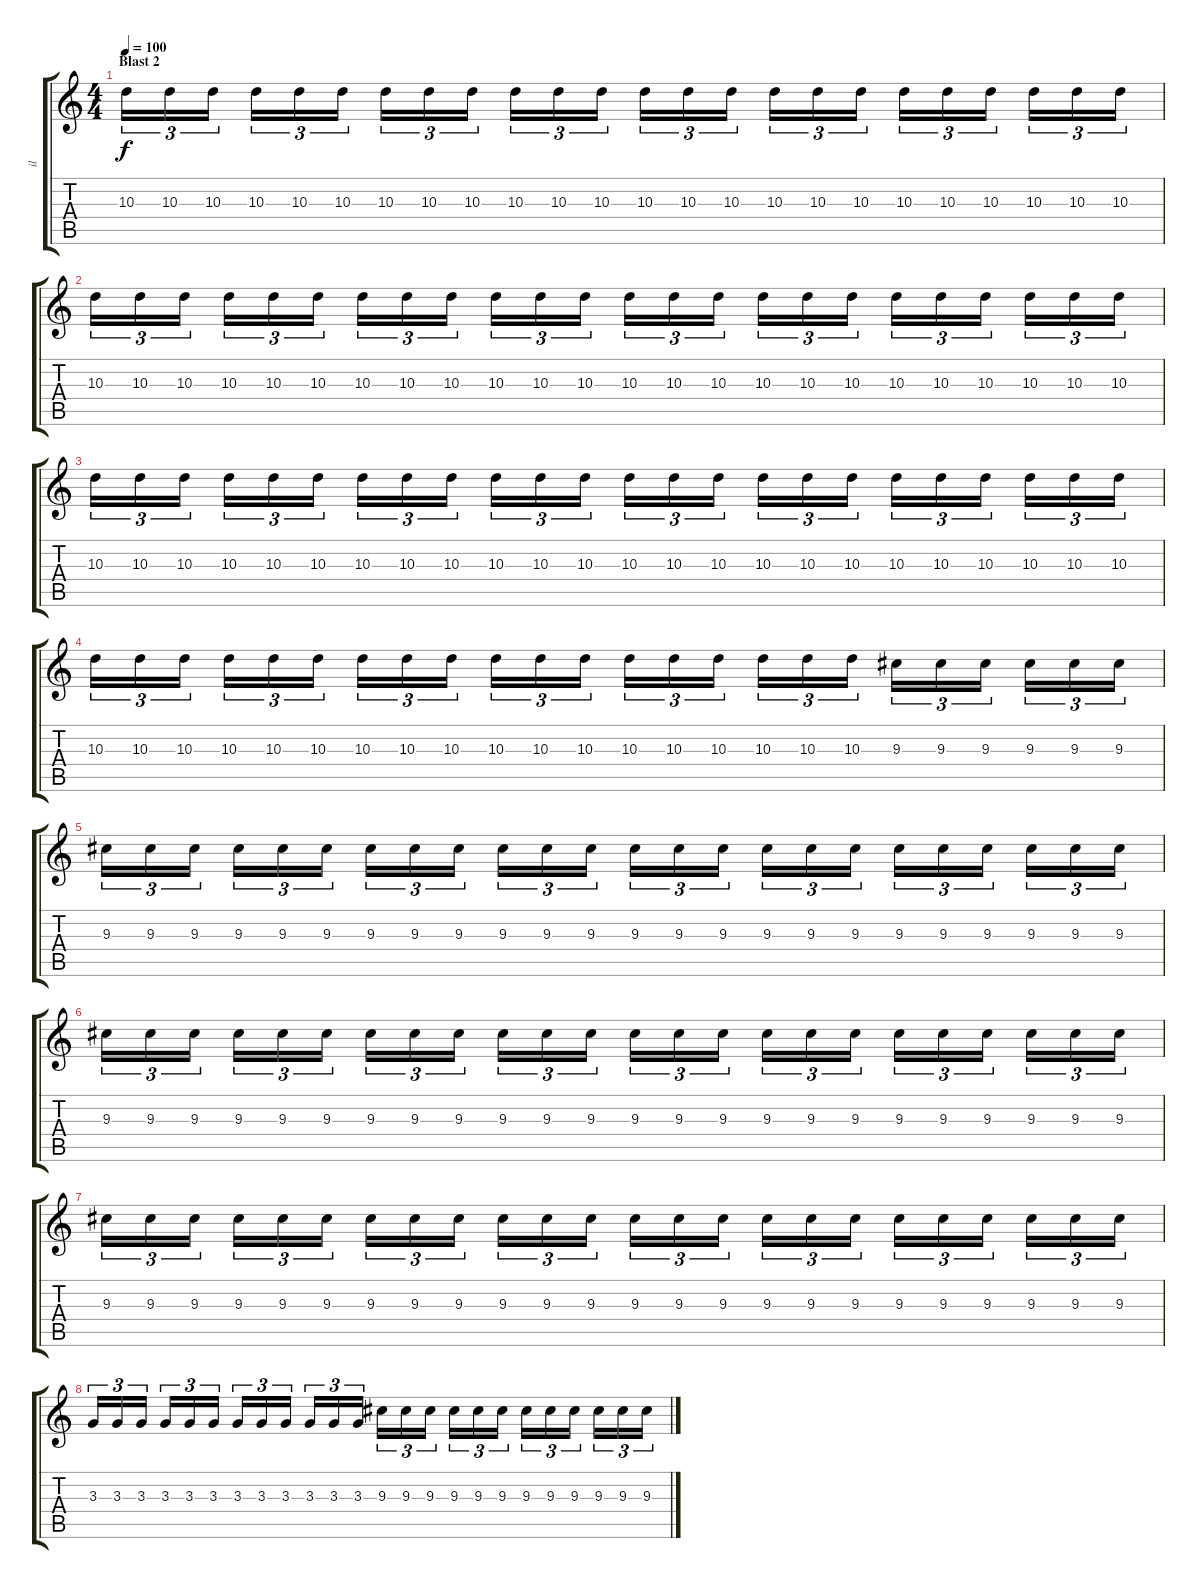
\track ("il" "il") {instrument distortionguitar}
\staff {score tabs}
\tuning (Db4 Ab3 E3 B2 Gb2 Db2) {hide}
\ts (4 4)
\section ("" "Blast 2")
\tempo 100
\clef g2
\ks c
10.3.16{tu (3 2) dy f} 10.3.16{tu (3 2)} 10.3.16{tu (3 2) beam splitsecondary} 10.3.16{tu (3 2)} 10.3.16{tu (3 2)} 10.3.16{tu (3 2)} 10.3.16{tu (3 2)} 10.3.16{tu (3 2)} 10.3.16{tu (3 2) beam splitsecondary} 10.3.16{tu (3 2)} 10.3.16{tu (3 2)} 10.3.16{tu (3 2)} 10.3.16{tu (3 2)} 10.3.16{tu (3 2)} 10.3.16{tu (3 2) beam splitsecondary} 10.3.16{tu (3 2)} 10.3.16{tu (3 2)} 10.3.16{tu (3 2)} 10.3.16{tu (3 2)} 10.3.16{tu (3 2)} 10.3.16{tu (3 2) beam splitsecondary} 10.3.16{tu (3 2)} 10.3.16{tu (3 2)} 10.3.16{tu (3 2)} |
10.3.16{tu (3 2)} 10.3.16{tu (3 2)} 10.3.16{tu (3 2) beam splitsecondary} 10.3.16{tu (3 2)} 10.3.16{tu (3 2)} 10.3.16{tu (3 2)} 10.3.16{tu (3 2)} 10.3.16{tu (3 2)} 10.3.16{tu (3 2) beam splitsecondary} 10.3.16{tu (3 2)} 10.3.16{tu (3 2)} 10.3.16{tu (3 2)} 10.3.16{tu (3 2)} 10.3.16{tu (3 2)} 10.3.16{tu (3 2) beam splitsecondary} 10.3.16{tu (3 2)} 10.3.16{tu (3 2)} 10.3.16{tu (3 2)} 10.3.16{tu (3 2)} 10.3.16{tu (3 2)} 10.3.16{tu (3 2) beam splitsecondary} 10.3.16{tu (3 2)} 10.3.16{tu (3 2)} 10.3.16{tu (3 2)} |
10.3.16{tu (3 2)} 10.3.16{tu (3 2)} 10.3.16{tu (3 2) beam splitsecondary} 10.3.16{tu (3 2)} 10.3.16{tu (3 2)} 10.3.16{tu (3 2)} 10.3.16{tu (3 2)} 10.3.16{tu (3 2)} 10.3.16{tu (3 2) beam splitsecondary} 10.3.16{tu (3 2)} 10.3.16{tu (3 2)} 10.3.16{tu (3 2)} 10.3.16{tu (3 2)} 10.3.16{tu (3 2)} 10.3.16{tu (3 2) beam splitsecondary} 10.3.16{tu (3 2)} 10.3.16{tu (3 2)} 10.3.16{tu (3 2)} 10.3.16{tu (3 2)} 10.3.16{tu (3 2)} 10.3.16{tu (3 2) beam splitsecondary} 10.3.16{tu (3 2)} 10.3.16{tu (3 2)} 10.3.16{tu (3 2)} |
10.3.16{tu (3 2)} 10.3.16{tu (3 2)} 10.3.16{tu (3 2) beam splitsecondary} 10.3.16{tu (3 2)} 10.3.16{tu (3 2)} 10.3.16{tu (3 2)} 10.3.16{tu (3 2)} 10.3.16{tu (3 2)} 10.3.16{tu (3 2) beam splitsecondary} 10.3.16{tu (3 2)} 10.3.16{tu (3 2)} 10.3.16{tu (3 2)} 10.3.16{tu (3 2)} 10.3.16{tu (3 2)} 10.3.16{tu (3 2) beam splitsecondary} 10.3.16{tu (3 2)} 10.3.16{tu (3 2)} 10.3.16{tu (3 2)} 9.3.16{tu (3 2)} 9.3.16{tu (3 2)} 9.3.16{tu (3 2) beam splitsecondary} 9.3.16{tu (3 2)} 9.3.16{tu (3 2)} 9.3.16{tu (3 2)} |
9.3.16{tu (3 2)} 9.3.16{tu (3 2)} 9.3.16{tu (3 2) beam splitsecondary} 9.3.16{tu (3 2)} 9.3.16{tu (3 2)} 9.3.16{tu (3 2)} 9.3.16{tu (3 2)} 9.3.16{tu (3 2)} 9.3.16{tu (3 2) beam splitsecondary} 9.3.16{tu (3 2)} 9.3.16{tu (3 2)} 9.3.16{tu (3 2)} 9.3.16{tu (3 2)} 9.3.16{tu (3 2)} 9.3.16{tu (3 2) beam splitsecondary} 9.3.16{tu (3 2)} 9.3.16{tu (3 2)} 9.3.16{tu (3 2)} 9.3.16{tu (3 2)} 9.3.16{tu (3 2)} 9.3.16{tu (3 2) beam splitsecondary} 9.3.16{tu (3 2)} 9.3.16{tu (3 2)} 9.3.16{tu (3 2)} |
9.3.16{tu (3 2)} 9.3.16{tu (3 2)} 9.3.16{tu (3 2) beam splitsecondary} 9.3.16{tu (3 2)} 9.3.16{tu (3 2)} 9.3.16{tu (3 2)} 9.3.16{tu (3 2)} 9.3.16{tu (3 2)} 9.3.16{tu (3 2) beam splitsecondary} 9.3.16{tu (3 2)} 9.3.16{tu (3 2)} 9.3.16{tu (3 2)} 9.3.16{tu (3 2)} 9.3.16{tu (3 2)} 9.3.16{tu (3 2) beam splitsecondary} 9.3.16{tu (3 2)} 9.3.16{tu (3 2)} 9.3.16{tu (3 2)} 9.3.16{tu (3 2)} 9.3.16{tu (3 2)} 9.3.16{tu (3 2) beam splitsecondary} 9.3.16{tu (3 2)} 9.3.16{tu (3 2)} 9.3.16{tu (3 2)} |
9.3.16{tu (3 2)} 9.3.16{tu (3 2)} 9.3.16{tu (3 2) beam splitsecondary} 9.3.16{tu (3 2)} 9.3.16{tu (3 2)} 9.3.16{tu (3 2)} 9.3.16{tu (3 2)} 9.3.16{tu (3 2)} 9.3.16{tu (3 2) beam splitsecondary} 9.3.16{tu (3 2)} 9.3.16{tu (3 2)} 9.3.16{tu (3 2)} 9.3.16{tu (3 2)} 9.3.16{tu (3 2)} 9.3.16{tu (3 2) beam splitsecondary} 9.3.16{tu (3 2)} 9.3.16{tu (3 2)} 9.3.16{tu (3 2)} 9.3.16{tu (3 2)} 9.3.16{tu (3 2)} 9.3.16{tu (3 2) beam splitsecondary} 9.3.16{tu (3 2)} 9.3.16{tu (3 2)} 9.3.16{tu (3 2)} |
3.3.16{tu (3 2)} 3.3.16{tu (3 2)} 3.3.16{tu (3 2) beam splitsecondary} 3.3.16{tu (3 2)} 3.3.16{tu (3 2)} 3.3.16{tu (3 2)} 3.3.16{tu (3 2)} 3.3.16{tu (3 2)} 3.3.16{tu (3 2) beam splitsecondary} 3.3.16{tu (3 2)} 3.3.16{tu (3 2)} 3.3.16{tu (3 2)} 9.3.16{tu (3 2)} 9.3.16{tu (3 2)} 9.3.16{tu (3 2) beam splitsecondary} 9.3.16{tu (3 2)} 9.3.16{tu (3 2)} 9.3.16{tu (3 2)} 9.3.16{tu (3 2)} 9.3.16{tu (3 2)} 9.3.16{tu (3 2) beam splitsecondary} 9.3.16{tu (3 2)} 9.3.16{tu (3 2)} 9.3.16{tu (3 2)}
